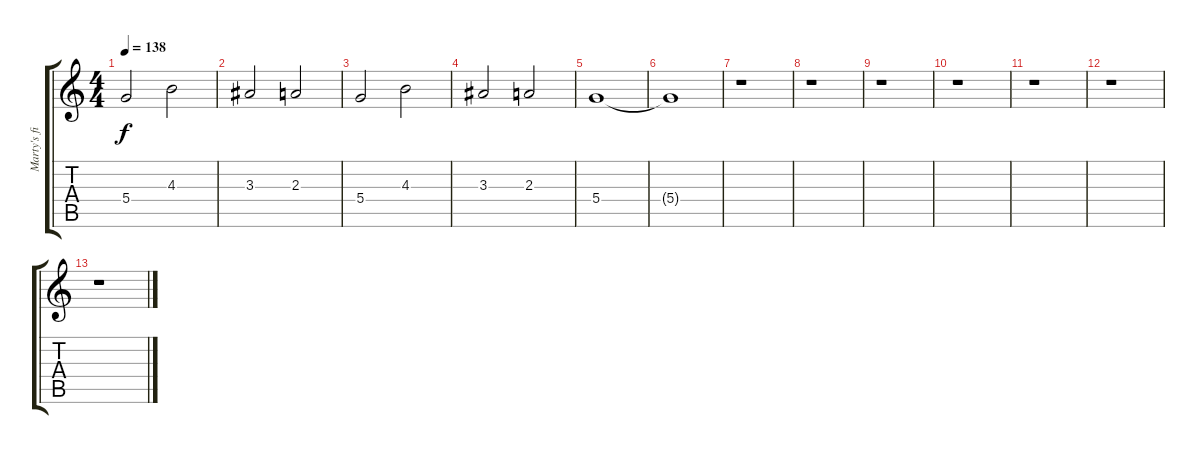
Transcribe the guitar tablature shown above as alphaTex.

\track ("Marty's fills" "Marty's fi") {instrument distortionguitar}
\staff {score tabs}
\tuning (E4 B3 G3 D3 A2 E2) {hide}
\ts (4 4)
\tempo 138
\clef g2
\ks c
5.4.2{dy f} 4.3.2 |
3.3.2 2.3.2 |
5.4.2 4.3.2 |
3.3.2 2.3.2 |
5.4.1 |
5.4{t}.1 |
r.1 |
r.1 |
r.1 |
r.1 |
r.1 |
r.1 |
r.1
